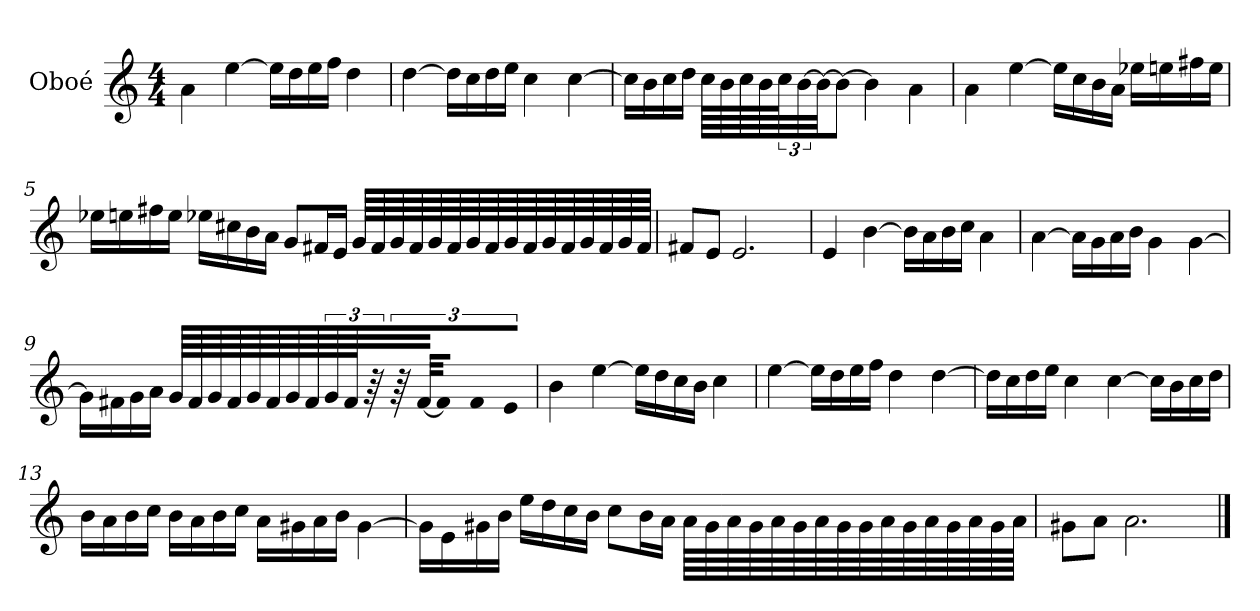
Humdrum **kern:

**kern
*part1
*staff1
*I"Oboé
*I'Ob.
*clefG2
*k[]
*M4/4
*MM40
=1
4a\
[4ee\
16ee\LL]
16dd\
16ee\
16ff\JJ
4dd\
=2
[4dd\
16dd\LL]
16cc\
16dd\
16ee\JJ
4cc\
[4cc\
!!LO:LB:g=z
=3
16cc\LL]
16b\
16cc\
16dd\JJ
64cc\LLLL
64b\
64cc\
64b\
96cc\J
[48b\
32b\JJ_
8b\J_
4b\]
4a\
=4
4a\
[4ee\
16ee\LL]
16cc\
16b\
16a\JJ
16ee-X\LL
16een\
16ff#X\
16ee\JJ
!!LO:LB:g=z
=5
16ee-X\LL
16een\
16ff#X\
16ee\JJ
16ee-X\LL
16cc#X\
16b\
16a\JJ
8g/L
16f#X/L
16e/JJ
64g/LLLL
64f#/
64g/
64f#/
64g/
64f#/
64g/
64f#/
64g/
64f#/
64g/
64f#/
64g/
64f#/
64g/
64f#/JJJJ
=6
8f#X/L
8e/J
2.e/
!!LO:LB:g=z
=7
4e/
[4b\
16b\LL]
16a\
16b\
16cc\JJ
4a\
=8
[4a\
16a\LL]
16g\
16a\
16b\JJ
4g\
[4g\
!!LO:LB:g=z
=9
16g\LL]
16f#X\
16g\
16a\JJ
64g/LLLL
64f#/
64g/
64f#/
64g/
64f#/
64g/
64f#/
96g/
96f#/JJJJ
96r
96r
[48f#/KLL
16f#/JJ]
4f#/
4e/
=10
4b\
[4ee\
16ee\LL]
16dd\
16cc\
16b\JJ
4cc\
!!LO:LB:g=z
=11
[4ee\
16ee\LL]
16dd\
16ee\
16ff\JJ
4dd\
[4dd\
=12
16dd\LL]
16cc\
16dd\
16ee\JJ
4cc\
[4cc\
16cc\LL]
16b\
16cc\
16dd\JJ
=13
16b\LL
16a\
16b\
16cc\JJ
16b\LL
16a\
16b\
16cc\JJ
16a\LL
16g#X\
16a\
16b\JJ
[4g#\
!!LO:LB:g=z
=14
16g#\LL]
16e\
16g#X\
16b\JJ
16ee\LL
16dd\
16cc\
16b\JJ
8cc\L
16b\L
16a\JJ
64a\LLLL
64g#\
64a\
64g#\
64a\
64g#\
64a\
64g#\
64g#\
64a\
64g#\
64a\
64g#\
64a\
64g#\
64a\JJJJ
=15
8g#X\L
8a\J
2.a\
==
*-
